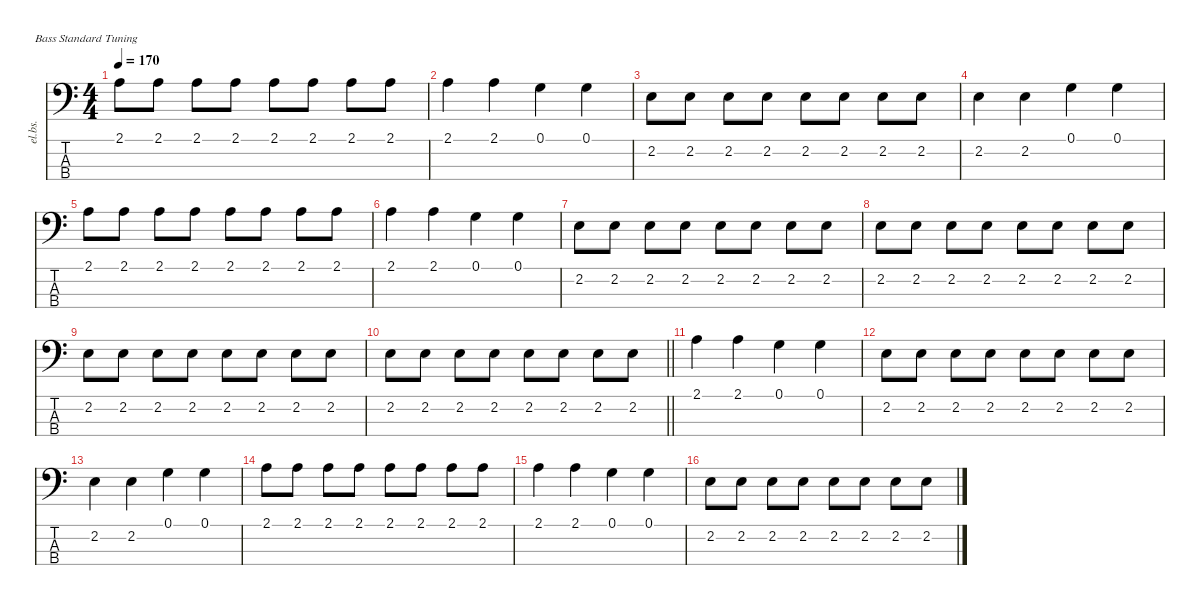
\defaultSystemsLayout 4
\hideDynamics
\bracketExtendMode nobrackets
\otherSystemsTrackNameOrientation horizontal
\track ("Bass" "el.bs.") {instrument electricbassfinger}
\staff {score tabs}
\tuning (G2 D2 A1 E1)
\ts (4 4)
\tempo 170
\clef f4
\ks c
2.1.8{dy f beam Down} 2.1.8{beam Down} 2.1.8{beam Down} 2.1.8{beam Down} 2.1.8{beam Down} 2.1.8{beam Down} 2.1.8{beam Down} 2.1.8{beam Down} |
2.1.4{beam Down} 2.1.4{beam Down} 0.1.4{beam Down} 0.1.4{beam Down} |
2.2.8{beam Down} 2.2.8{beam Down} 2.2.8{beam Down} 2.2.8{beam Down} 2.2.8{beam Down} 2.2.8{beam Down} 2.2.8{beam Down} 2.2.8{beam Down} |
2.2.4{beam Down} 2.2.4{beam Down} 0.1.4{beam Down} 0.1.4{beam Down} |
2.1.8{beam Down} 2.1.8{beam Down} 2.1.8{beam Down} 2.1.8{beam Down} 2.1.8{beam Down} 2.1.8{beam Down} 2.1.8{beam Down} 2.1.8{beam Down} |
2.1.4{beam Down} 2.1.4{beam Down} 0.1.4{beam Down} 0.1.4{beam Down} |
2.2.8{beam Down} 2.2.8{beam Down} 2.2.8{beam Down} 2.2.8{beam Down} 2.2.8{beam Down} 2.2.8{beam Down} 2.2.8{beam Down} 2.2.8{beam Down} |
2.2.8{beam Down} 2.2.8{beam Down} 2.2.8{beam Down} 2.2.8{beam Down} 2.2.8{beam Down} 2.2.8{beam Down} 2.2.8{beam Down} 2.2.8{beam Down} |
2.2.8{beam Down} 2.2.8{beam Down} 2.2.8{beam Down} 2.2.8{beam Down} 2.2.8{beam Down} 2.2.8{beam Down} 2.2.8{beam Down} 2.2.8{beam Down} |
\barLineRight lightlight
2.2.8{beam Down} 2.2.8{beam Down} 2.2.8{beam Down} 2.2.8{beam Down} 2.2.8{beam Down} 2.2.8{beam Down} 2.2.8{beam Down} 2.2.8{beam Down} |
2.1.4{beam Down} 2.1.4{beam Down} 0.1.4{beam Down} 0.1.4{beam Down} |
2.2.8{beam Down} 2.2.8{beam Down} 2.2.8{beam Down} 2.2.8{beam Down} 2.2.8{beam Down} 2.2.8{beam Down} 2.2.8{beam Down} 2.2.8{beam Down} |
2.2.4{beam Down} 2.2.4{beam Down} 0.1.4{beam Down} 0.1.4{beam Down} |
2.1.8{beam Down} 2.1.8{beam Down} 2.1.8{beam Down} 2.1.8{beam Down} 2.1.8{beam Down} 2.1.8{beam Down} 2.1.8{beam Down} 2.1.8{beam Down} |
2.1.4{beam Down} 2.1.4{beam Down} 0.1.4{beam Down} 0.1.4{beam Down} |
2.2.8{beam Down} 2.2.8{beam Down} 2.2.8{beam Down} 2.2.8{beam Down} 2.2.8{beam Down} 2.2.8{beam Down} 2.2.8{beam Down} 2.2.8{beam Down}
